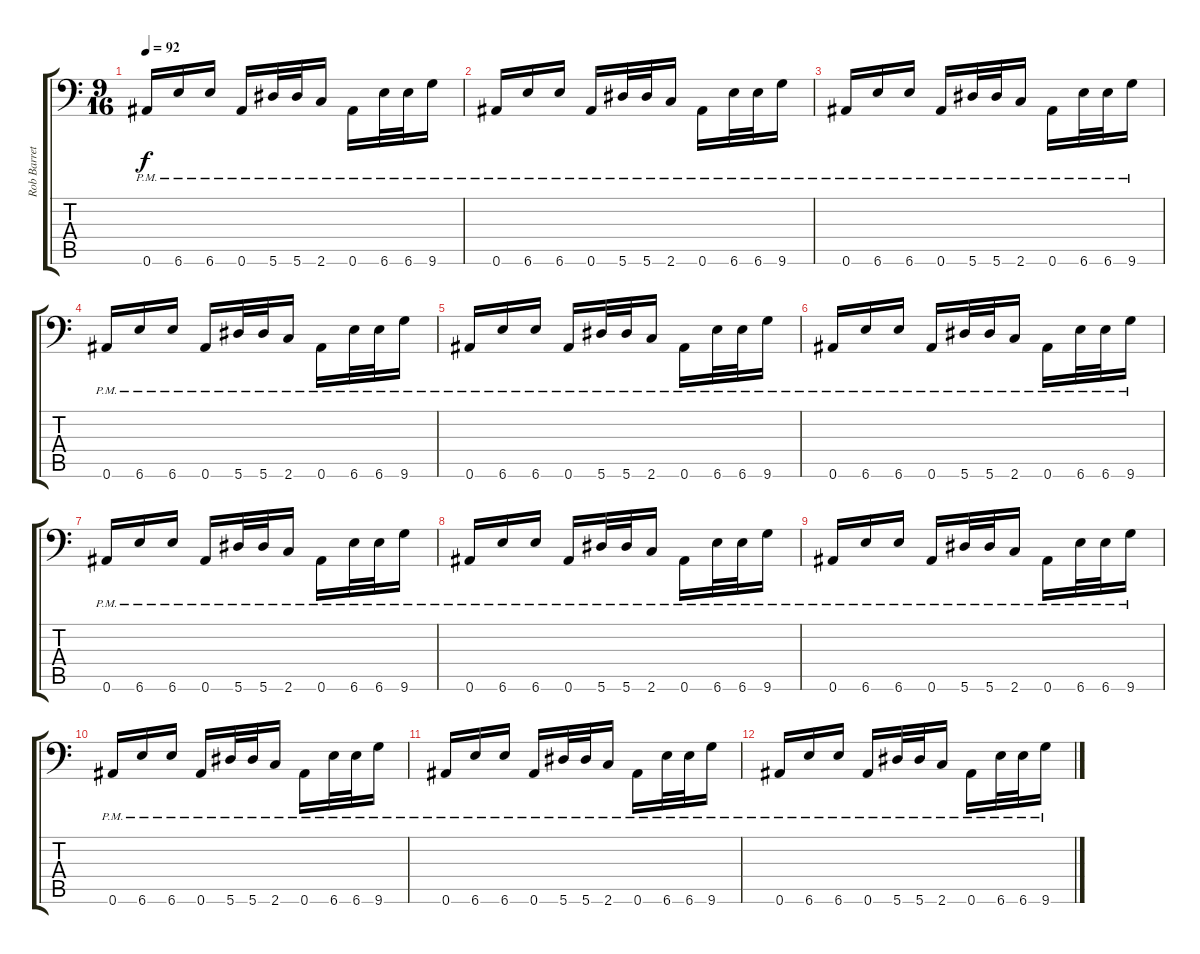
\track ("Rob Barrett" "Rob Barret") {instrument distortionguitar}
\staff {score tabs}
\tuning (Bb3 F3 Db3 Ab2 Eb2 Bb1) {hide}
\ts (9 16)
\tempo 92
\clef f4
\ks c
0.6{pm}.16{dy f} 6.6{pm}.16 6.6{pm}.16 0.6{pm}.16 5.6{pm}.32 5.6{pm}.32 2.6{pm}.16 0.6{pm}.16 6.6{pm}.32 6.6{pm}.32 9.6{pm}.16 |
0.6{pm}.16 6.6{pm}.16 6.6{pm}.16 0.6{pm}.16 5.6{pm}.32 5.6{pm}.32 2.6{pm}.16 0.6{pm}.16 6.6{pm}.32 6.6{pm}.32 9.6{pm}.16 |
0.6{pm}.16 6.6{pm}.16 6.6{pm}.16 0.6{pm}.16 5.6{pm}.32 5.6{pm}.32 2.6{pm}.16 0.6{pm}.16 6.6{pm}.32 6.6{pm}.32 9.6{pm}.16 |
0.6{pm}.16 6.6{pm}.16 6.6{pm}.16 0.6{pm}.16 5.6{pm}.32 5.6{pm}.32 2.6{pm}.16 0.6{pm}.16 6.6{pm}.32 6.6{pm}.32 9.6{pm}.16 |
0.6{pm}.16 6.6{pm}.16 6.6{pm}.16 0.6{pm}.16 5.6{pm}.32 5.6{pm}.32 2.6{pm}.16 0.6{pm}.16 6.6{pm}.32 6.6{pm}.32 9.6{pm}.16 |
0.6{pm}.16 6.6{pm}.16 6.6{pm}.16 0.6{pm}.16 5.6{pm}.32 5.6{pm}.32 2.6{pm}.16 0.6{pm}.16 6.6{pm}.32 6.6{pm}.32 9.6{pm}.16 |
0.6{pm}.16 6.6{pm}.16 6.6{pm}.16 0.6{pm}.16 5.6{pm}.32 5.6{pm}.32 2.6{pm}.16 0.6{pm}.16 6.6{pm}.32 6.6{pm}.32 9.6{pm}.16 |
0.6{pm}.16 6.6{pm}.16 6.6{pm}.16 0.6{pm}.16 5.6{pm}.32 5.6{pm}.32 2.6{pm}.16 0.6{pm}.16 6.6{pm}.32 6.6{pm}.32 9.6{pm}.16 |
0.6{pm}.16 6.6{pm}.16 6.6{pm}.16 0.6{pm}.16 5.6{pm}.32 5.6{pm}.32 2.6{pm}.16 0.6{pm}.16 6.6{pm}.32 6.6{pm}.32 9.6{pm}.16 |
0.6{pm}.16 6.6{pm}.16 6.6{pm}.16 0.6{pm}.16 5.6{pm}.32 5.6{pm}.32 2.6{pm}.16 0.6{pm}.16 6.6{pm}.32 6.6{pm}.32 9.6{pm}.16 |
0.6{pm}.16 6.6{pm}.16 6.6{pm}.16 0.6{pm}.16 5.6{pm}.32 5.6{pm}.32 2.6{pm}.16 0.6{pm}.16 6.6{pm}.32 6.6{pm}.32 9.6{pm}.16 |
0.6{pm}.16 6.6{pm}.16 6.6{pm}.16 0.6{pm}.16 5.6{pm}.32 5.6{pm}.32 2.6{pm}.16 0.6{pm}.16 6.6{pm}.32 6.6{pm}.32 9.6{pm}.16
